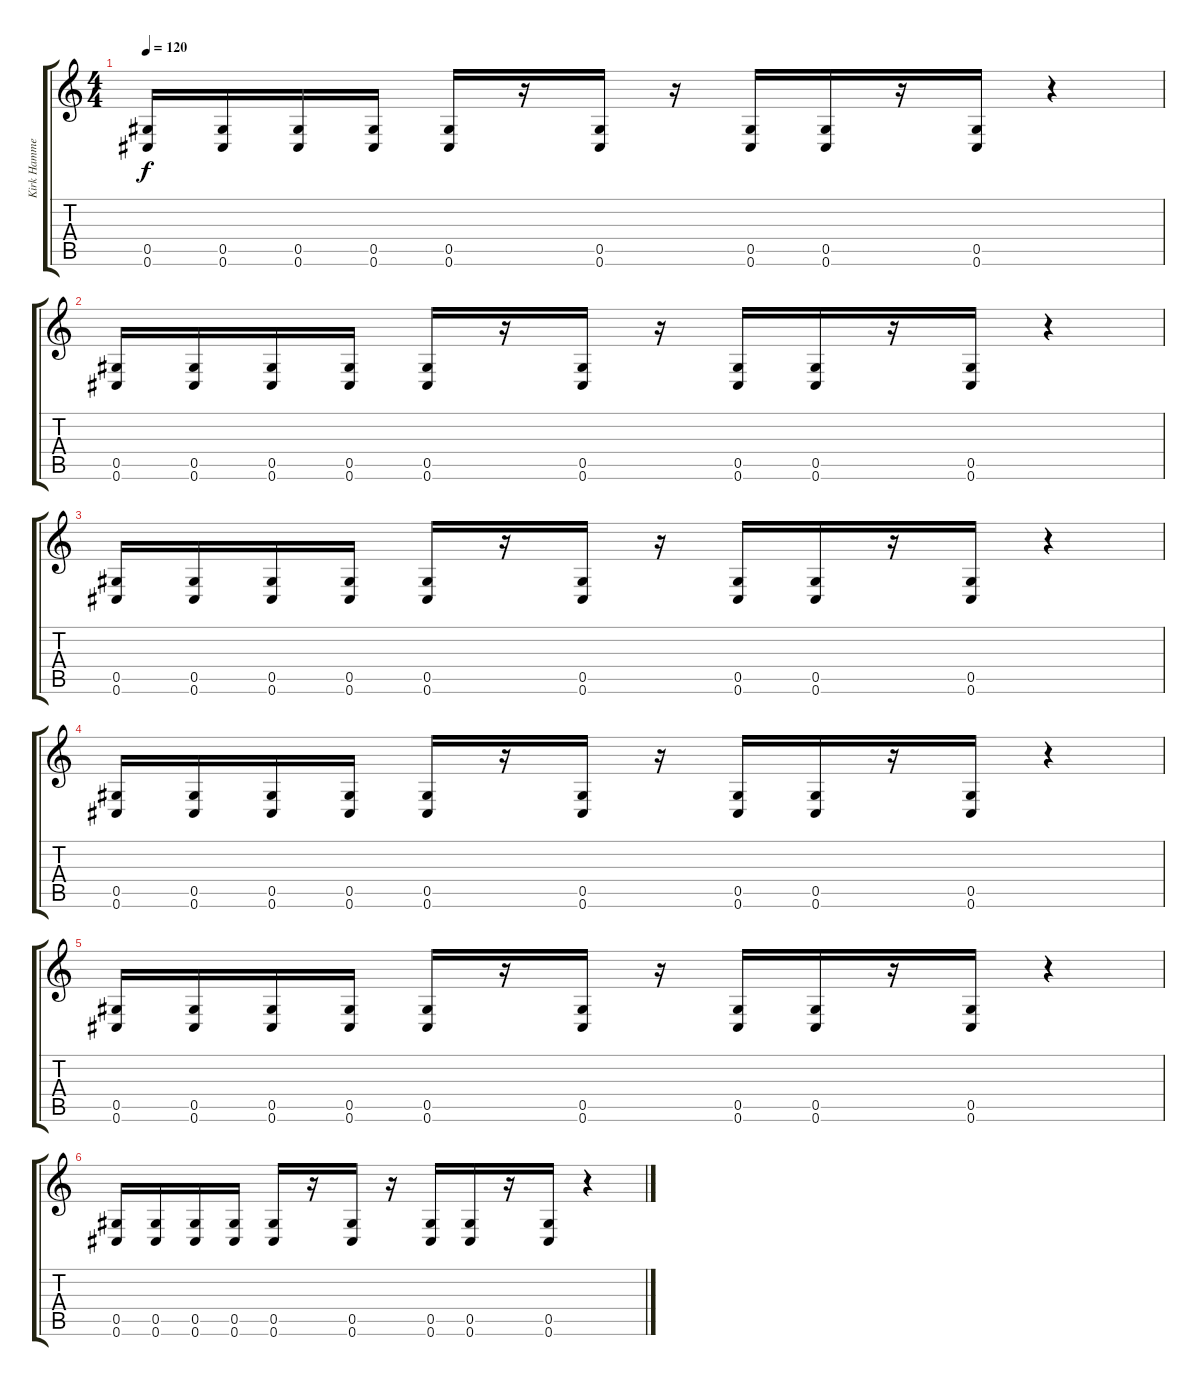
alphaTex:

\track ("Kirk Hammett dist." "Kirk Hamme") {instrument distortionguitar}
\staff {score tabs}
\tuning (Eb4 Bb3 Gb3 Db3 Ab2 Db2) {hide}
\ts (4 4)
\tempo 120
\clef g2
\ks c
(0.5 0.6).16{dy f} (0.5 0.6).16 (0.5 0.6).16 (0.5 0.6).16 (0.5 0.6).16 r.16 (0.5 0.6).16 r.16 (0.5 0.6).16 (0.5 0.6).16 r.16 (0.5 0.6).16 r.4 |
(0.5 0.6).16 (0.5 0.6).16 (0.5 0.6).16 (0.5 0.6).16 (0.5 0.6).16 r.16 (0.5 0.6).16 r.16 (0.5 0.6).16 (0.5 0.6).16 r.16 (0.5 0.6).16 r.4 |
(0.5 0.6).16 (0.5 0.6).16 (0.5 0.6).16 (0.5 0.6).16 (0.5 0.6).16 r.16 (0.5 0.6).16 r.16 (0.5 0.6).16 (0.5 0.6).16 r.16 (0.5 0.6).16 r.4 |
(0.5 0.6).16 (0.5 0.6).16 (0.5 0.6).16 (0.5 0.6).16 (0.5 0.6).16 r.16 (0.5 0.6).16 r.16 (0.5 0.6).16 (0.5 0.6).16 r.16 (0.5 0.6).16 r.4 |
(0.5 0.6).16 (0.5 0.6).16 (0.5 0.6).16 (0.5 0.6).16 (0.5 0.6).16 r.16 (0.5 0.6).16 r.16 (0.5 0.6).16 (0.5 0.6).16 r.16 (0.5 0.6).16 r.4 |
(0.5 0.6).16 (0.5 0.6).16 (0.5 0.6).16 (0.5 0.6).16 (0.5 0.6).16 r.16 (0.5 0.6).16 r.16 (0.5 0.6).16 (0.5 0.6).16 r.16 (0.5 0.6).16 r.4
